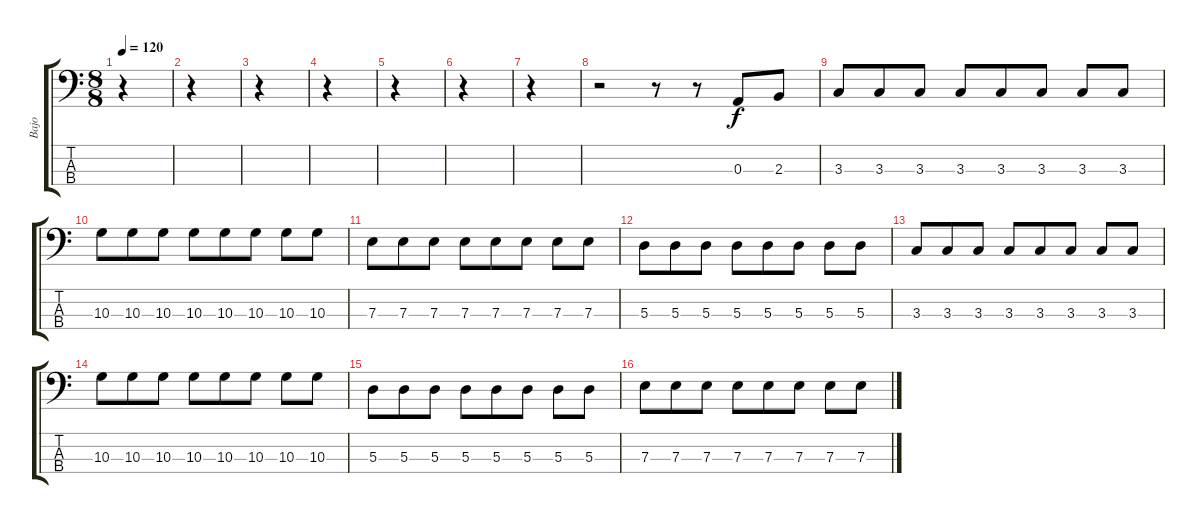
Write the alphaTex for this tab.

\track ("Bajo" "Bajo") {instrument electricbassfinger}
\staff {score tabs}
\tuning (G2 D2 A1 E1) {hide}
\ts (8 8)
\tempo 120
\clef f4
\ks c
r.4{dy f instrument electricbassfinger} |
r.4 |
r.4 |
r.4 |
r.4 |
r.4 |
r.4 |
r.2 r.8 r.8 0.3.8 2.3.8 |
3.3.8 3.3.8 3.3.8 3.3.8 3.3.8 3.3.8 3.3.8 3.3.8 |
10.3.8 10.3.8 10.3.8 10.3.8 10.3.8 10.3.8 10.3.8 10.3.8 |
7.3.8 7.3.8 7.3.8 7.3.8 7.3.8 7.3.8 7.3.8 7.3.8 |
5.3.8 5.3.8 5.3.8 5.3.8 5.3.8 5.3.8 5.3.8 5.3.8 |
3.3.8 3.3.8 3.3.8 3.3.8 3.3.8 3.3.8 3.3.8 3.3.8 |
10.3.8 10.3.8 10.3.8 10.3.8 10.3.8 10.3.8 10.3.8 10.3.8 |
5.3.8 5.3.8 5.3.8 5.3.8 5.3.8 5.3.8 5.3.8 5.3.8 |
7.3.8 7.3.8 7.3.8 7.3.8 7.3.8 7.3.8 7.3.8 7.3.8
